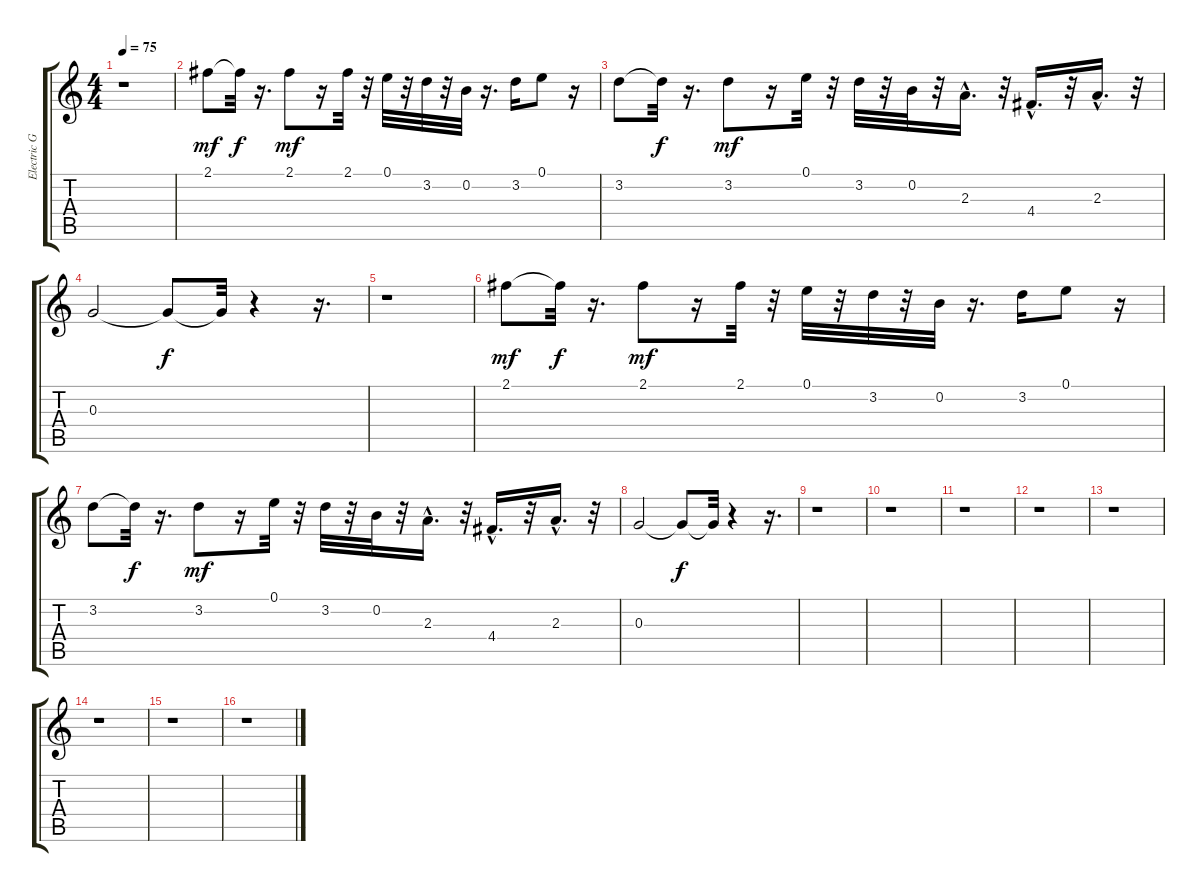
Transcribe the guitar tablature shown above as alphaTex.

\track ("Electric Guitar 2" "Electric G") {instrument overdrivenguitar}
\staff {score tabs}
\tuning (E4 B3 G3 D3 A2 E2) {hide}
\ts (4 4)
\tempo 75
\clef g2
\ks c
r.1{dy mf instrument overdrivenguitar} |
2.1.8 2.1{t}.32{dy f} r.16{d} 2.1.8{dy mf volume 14} r.16 2.1.32 r.32 0.1.32 r.32 3.2.32 r.32 0.2.32 r.16{d} 3.2.16 0.1.8 r.16 |
3.2.8 3.2{t}.32{dy f} r.16{d} 3.2.8{dy mf} r.16 0.1.32 r.32 3.2.32 r.32 0.2.32 r.32 2.3{hac}.16{d} r.32 4.4{hac}.16{d} r.32 2.3{hac}.16{d} r.32 |
0.3.2 0.3{t}.8{dy f} 0.3{t}.32 r.4 r.16{d} |
r.1 |
2.1.8{dy mf} 2.1{t}.32{dy f} r.16{d} 2.1.8{dy mf} r.16 2.1.32 r.32 0.1.32 r.32 3.2.32 r.32 0.2.32 r.16{d} 3.2.16 0.1.8 r.16 |
3.2.8 3.2{t}.32{dy f} r.16{d} 3.2.8{dy mf} r.16 0.1.32 r.32 3.2.32 r.32 0.2.32 r.32 2.3{hac}.16{d} r.32 4.4{hac}.16{d} r.32 2.3{hac}.16{d} r.32 |
0.3.2 0.3{t}.8{dy f} 0.3{t}.32 r.4 r.16{d} |
r.1 |
r.1 |
r.1 |
r.1 |
r.1 |
r.1 |
r.1 |
r.1
